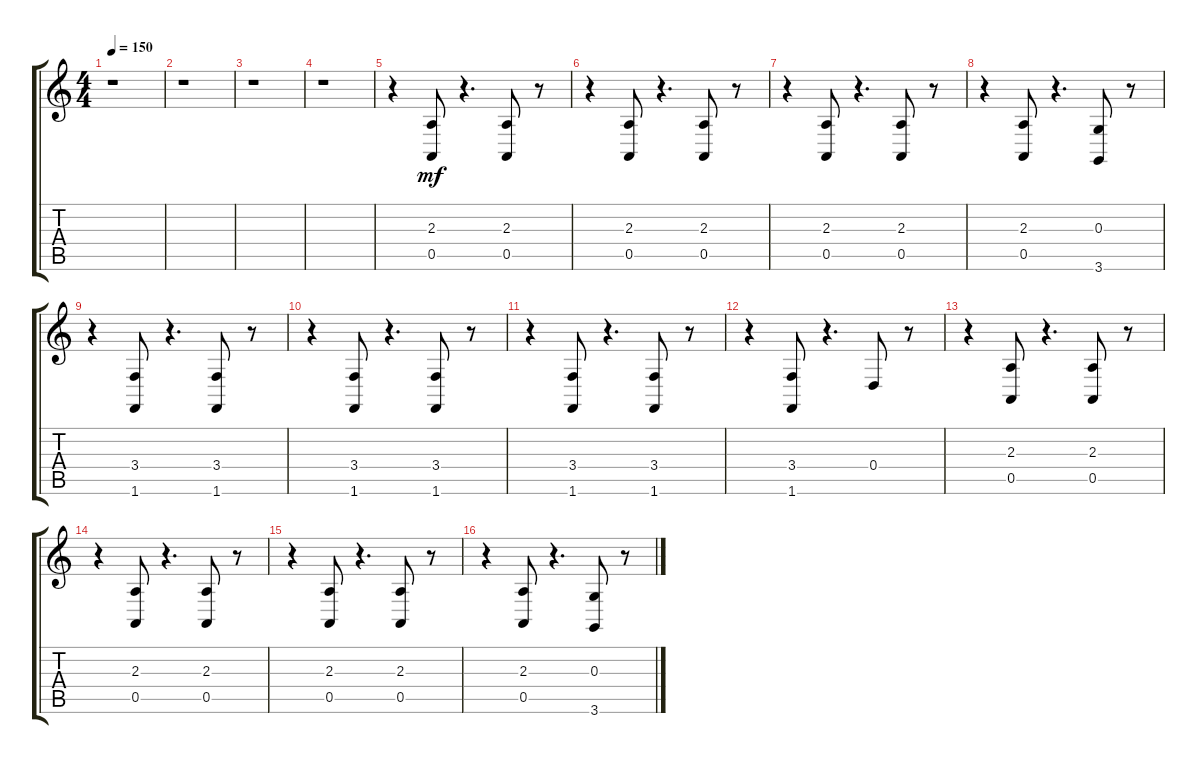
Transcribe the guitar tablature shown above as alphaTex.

\track "" {instrument stringensemble1}
\staff {score tabs}
\tuning (E4 B3 G3 D3 A2 E2) {hide}
\ts (4 4)
\tempo 150
\clef g2
\ks c
r.1{dy mf} |
r.1 |
r.1 |
r.1 |
r.4 (2.3 0.5).8 r.4{d} (2.3 0.5).8 r.8 |
r.4 (2.3 0.5).8 r.4{d} (2.3 0.5).8 r.8 |
r.4 (2.3 0.5).8 r.4{d} (2.3 0.5).8 r.8 |
r.4 (2.3 0.5).8 r.4{d} (0.3 3.6).8 r.8 |
r.4 (3.4 1.6).8 r.4{d} (3.4 1.6).8 r.8 |
r.4 (3.4 1.6).8 r.4{d} (3.4 1.6).8 r.8 |
r.4 (3.4 1.6).8 r.4{d} (3.4 1.6).8 r.8 |
r.4 (3.4 1.6).8 r.4{d} 0.4.8 r.8 |
r.4 (2.3 0.5).8 r.4{d} (2.3 0.5).8 r.8 |
r.4 (2.3 0.5).8 r.4{d} (2.3 0.5).8 r.8 |
r.4 (2.3 0.5).8 r.4{d} (2.3 0.5).8 r.8 |
r.4 (2.3 0.5).8 r.4{d} (0.3 3.6).8 r.8
